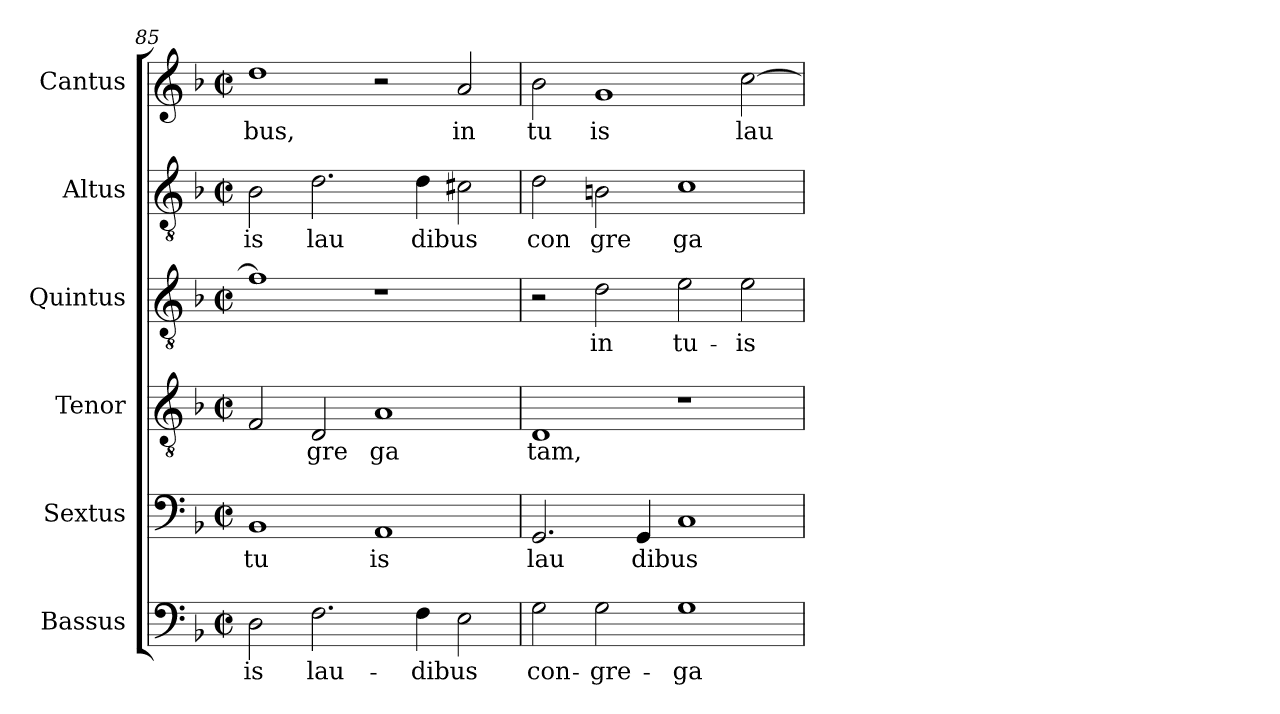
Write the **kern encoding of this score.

**kern	**text	**kern	**text	**kern	**text	**kern	**text	**kern	**text	**kern	**text
*part6	*part6	*part5	*part5	*part4	*part4	*part3	*part3	*part2	*part2	*part1	*part1
*staff6	*staff6	*staff5	*staff5	*staff4	*staff4	*staff3	*staff3	*staff2	*staff2	*staff1	*staff1
*I"Bassus	*	*I"Sextus	*	*I"Tenor	*	*I"Quintus	*	*I"Altus	*	*I"Cantus	*
*clefF4	*	*clefF4	*	*clefGv2	*	*clefGv2	*	*clefGv2	*	*clefG2	*
*k[b-]	*	*k[b-]	*	*k[b-]	*	*k[b-]	*	*k[b-]	*	*k[b-]	*
*F:	*	*F:	*	*F:	*	*F:	*	*F:	*	*F:	*
*M2/2	*	*M2/2	*	*M2/2	*	*M2/2	*	*M2/2	*	*M2/2	*
*met(c|)	*	*met(c|)	*	*met(c|)	*	*met(c|)	*	*met(c|)	*	*met(c|)	*
=85	=85	=85	=85	=85	=85	=85	=85	=85	=85	=85	=85
!	!LO:LY:b:cj	!	!LO:LY:b:cj	!	!	!	!	!	!LO:LY:b:cj	!	!LO:LY:b:cj
2D\	-is	1BB-	tu	2F/	.	1f]	.	2B-\	is	1dd	bus,
!	!LO:LY:b:cj	!	!	!	!LO:LY:b:cj	!	!	!	!LO:LY:b:cj	!	!
2.F\	lau-	.	.	2D/	-gre	.	.	2.d\	lau	.	.
!	!	!	!LO:LY:b:cj	!	!LO:LY:b:cj	!	!	!	!	!	!
.	.	1AA	is	1A	ga	1r	.	.	.	2r	.
!	!LO:LY:b	!	!	!	!	!	!	!	!LO:LY:b	!	!
4F\	-dibus	.	.	.	.	.	.	4d\	dibus	.	.
!	!	!	!	!	!	!	!	!	!	!	!LO:LY:b:cj
2E\	.	.	.	.	.	.	.	2c#X\	.	2a/	in
=86	=86	=86	=86	=86	=86	=86	=86	=86	=86	=86	=86
!	!LO:LY:b:cj	!	!LO:LY:b:cj	!	!LO:LY:b:cj	!	!	!	!LO:LY:b:cj	!	!LO:LY:b:cj
2G\	con-	2.GG/	lau	1D	tam,	2r	.	2d\	con	2b-\	tu
!	!LO:LY:b:cj	!	!	!	!	!	!LO:LY:b:cj	!	!LO:LY:b:cj	!	!LO:LY:b:cj
2G\	-gre-	.	.	.	.	2d\	in	2Bn\	gre	1g	is
!	!	!	!LO:LY:b	!	!	!	!	!	!	!	!
.	.	4GG/	dibus	.	.	.	.	.	.	.	.
!	!LO:LY:b:cj	!	!	!	!	!	!LO:LY:b:cj	!	!LO:LY:b:cj	!	!
1G	-ga-	1C	.	1r	.	2e\	tu-	1c	ga	.	.
!	!	!	!	!	!	!	!LO:LY:b:cj	!	!	!	!LO:LY:b
.	.	.	.	.	.	2e\	-is	.	.	[>2cc\	lau
=	=	=	=	=	=	=	=	=	=	=	=
*-	*-	*-	*-	*-	*-	*-	*-	*-	*-	*-	*-
